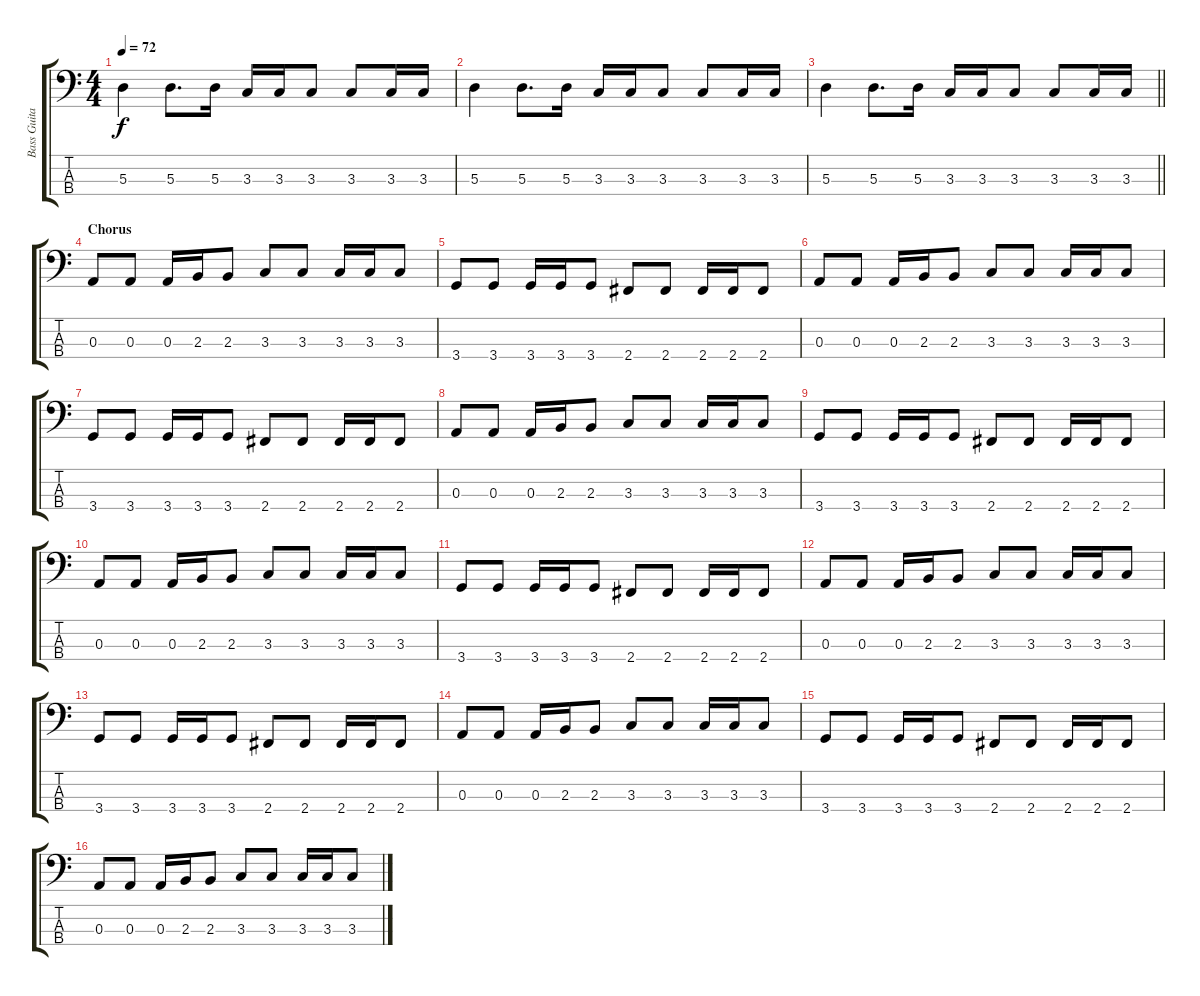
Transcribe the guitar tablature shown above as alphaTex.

\track ("Bass Guitar" "Bass Guita") {instrument electricbassfinger}
\staff {score tabs}
\tuning (G2 D2 A1 E1) {hide}
\ts (4 4)
\tempo 72
\clef f4
\ks c
5.3.4{dy f} 5.3.8{d} 5.3.16 3.3.16 3.3.16 3.3.8 3.3.8 3.3.16 3.3.16 |
5.3.4 5.3.8{d} 5.3.16 3.3.16 3.3.16 3.3.8 3.3.8 3.3.16 3.3.16 |
\barLineRight lightlight
5.3.4 5.3.8{d} 5.3.16 3.3.16 3.3.16 3.3.8 3.3.8 3.3.16 3.3.16 |
\section ("" "Chorus")
0.3.8 0.3.8 0.3.16 2.3.16 2.3.8 3.3.8 3.3.8 3.3.16 3.3.16 3.3.8 |
3.4.8 3.4.8 3.4.16 3.4.16 3.4.8 2.4.8 2.4.8 2.4.16 2.4.16 2.4.8 |
0.3.8 0.3.8 0.3.16 2.3.16 2.3.8 3.3.8 3.3.8 3.3.16 3.3.16 3.3.8 |
3.4.8 3.4.8 3.4.16 3.4.16 3.4.8 2.4.8 2.4.8 2.4.16 2.4.16 2.4.8 |
0.3.8 0.3.8 0.3.16 2.3.16 2.3.8 3.3.8 3.3.8 3.3.16 3.3.16 3.3.8 |
3.4.8 3.4.8 3.4.16 3.4.16 3.4.8 2.4.8 2.4.8 2.4.16 2.4.16 2.4.8 |
0.3.8 0.3.8 0.3.16 2.3.16 2.3.8 3.3.8 3.3.8 3.3.16 3.3.16 3.3.8 |
3.4.8 3.4.8 3.4.16 3.4.16 3.4.8 2.4.8 2.4.8 2.4.16 2.4.16 2.4.8 |
0.3.8 0.3.8 0.3.16 2.3.16 2.3.8 3.3.8 3.3.8 3.3.16 3.3.16 3.3.8 |
3.4.8 3.4.8 3.4.16 3.4.16 3.4.8 2.4.8 2.4.8 2.4.16 2.4.16 2.4.8 |
0.3.8 0.3.8 0.3.16 2.3.16 2.3.8 3.3.8 3.3.8 3.3.16 3.3.16 3.3.8 |
3.4.8 3.4.8 3.4.16 3.4.16 3.4.8 2.4.8 2.4.8 2.4.16 2.4.16 2.4.8 |
0.3.8 0.3.8 0.3.16 2.3.16 2.3.8 3.3.8 3.3.8 3.3.16 3.3.16 3.3.8
